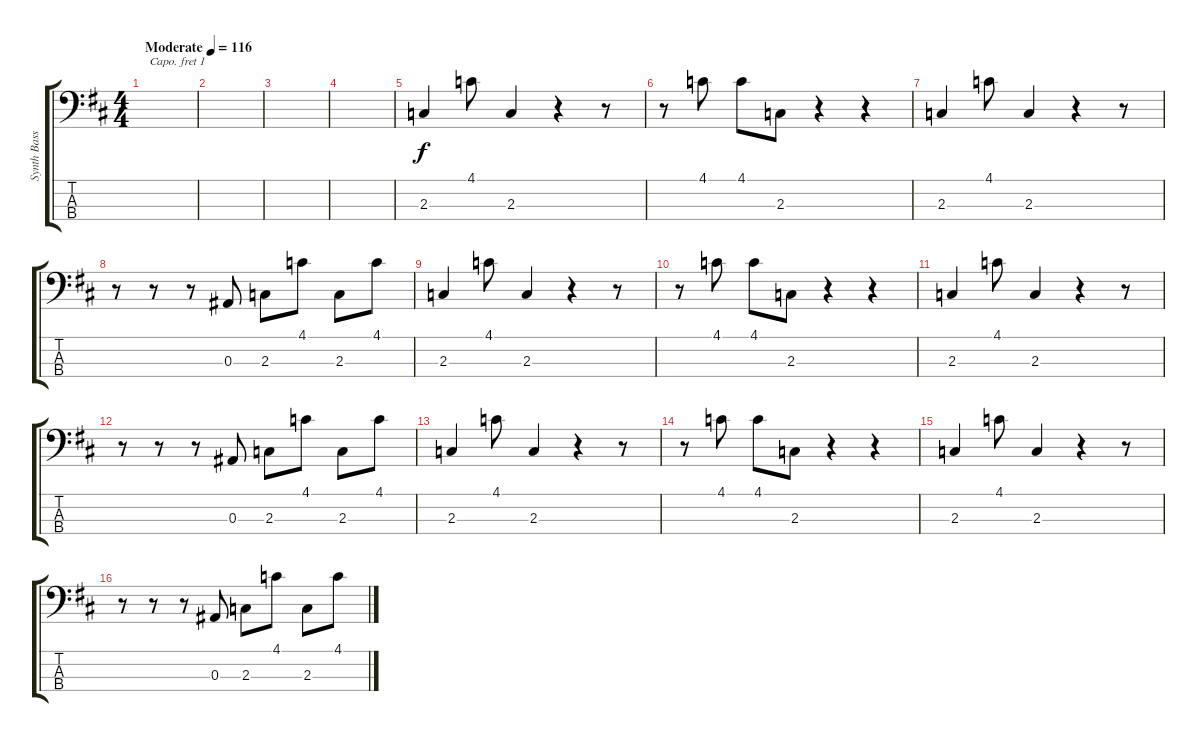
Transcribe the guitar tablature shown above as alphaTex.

\track ("Synth Bass" "Synth Bass") {instrument synthbass1}
\staff {score tabs}
\capo 1
\tuning (G2 D2 A1 E1) {hide}
\ts (4 4)
\tempo (116 "Moderate")
\clef f4
\ks bminor
|
|
|
|
2.3.4 4.1.8 2.3.4 r.4 r.8 |
r.8 4.1.8 4.1.8 2.3.8 r.4 r.4 |
2.3.4 4.1.8 2.3.4 r.4 r.8 |
r.8 r.8 r.8 0.3.8 2.3.8 4.1.8 2.3.8 4.1.8 |
2.3.4 4.1.8 2.3.4 r.4 r.8 |
r.8 4.1.8 4.1.8 2.3.8 r.4 r.4 |
2.3.4 4.1.8 2.3.4 r.4 r.8 |
r.8 r.8 r.8 0.3.8 2.3.8 4.1.8 2.3.8 4.1.8 |
2.3.4 4.1.8 2.3.4 r.4 r.8 |
r.8 4.1.8 4.1.8 2.3.8 r.4 r.4 |
2.3.4 4.1.8 2.3.4 r.4 r.8 |
r.8 r.8 r.8 0.3.8 2.3.8 4.1.8 2.3.8 4.1.8
